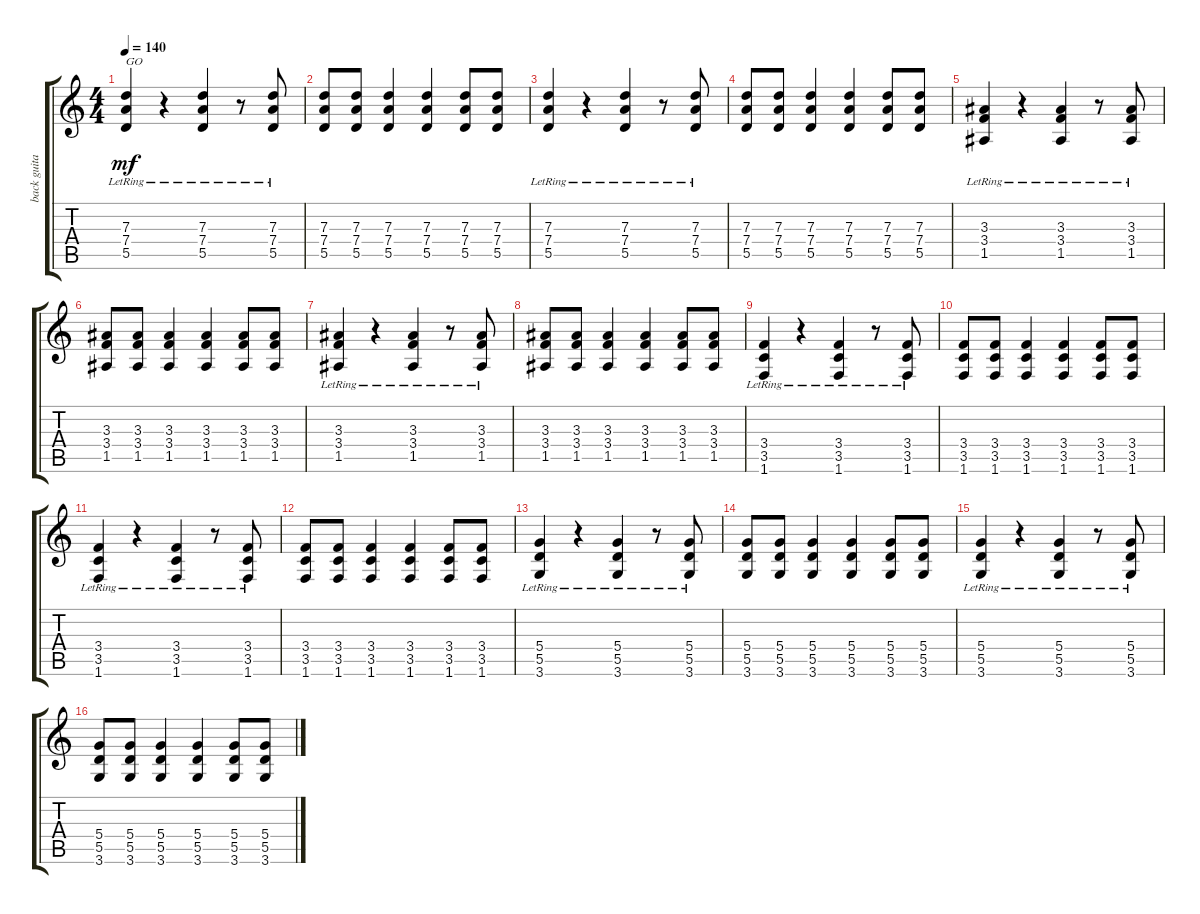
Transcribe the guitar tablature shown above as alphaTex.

\track ("back guitar" "back guita") {instrument acousticguitarsteel}
\staff {score tabs}
\tuning (E4 B3 G3 D3 A2 E2) {hide}
\ts (4 4)
\tempo 140
\clef g2
\ks c
(7.3{lr} 7.4 5.5).4{txt "GO" dy mf} r.4 (7.3 7.4{lr} 5.5).4 r.8 (7.3{lr} 7.4 5.5).8 |
(7.3 7.4 5.5).8 (7.3 7.4 5.5).8 (7.3 7.4 5.5).4 (7.3 7.4 5.5).4 (7.3 7.4 5.5).8 (7.3 7.4 5.5).8 |
(7.3 7.4{lr} 5.5).4 r.4 (7.3 7.4{lr} 5.5).4 r.8 (7.3{lr} 7.4 5.5).8 |
(7.3 7.4 5.5).8 (7.3 7.4 5.5).8 (7.3 7.4 5.5).4 (7.3 7.4 5.5).4 (7.3 7.4 5.5).8 (7.3 7.4 5.5).8 |
(3.3{lr} 3.4 1.5).4 r.4 (3.3{lr} 3.4 1.5).4 r.8 (3.3{lr} 3.4 1.5).8 |
(3.3 3.4 1.5).8 (3.3 3.4 1.5).8 (3.3 3.4 1.5).4 (3.3 3.4 1.5).4 (3.3 3.4 1.5).8 (3.3 3.4 1.5).8 |
(3.3{lr} 3.4 1.5).4 r.4 (3.3{lr} 3.4 1.5).4 r.8 (3.3{lr} 3.4 1.5).8 |
(3.3 3.4 1.5).8 (3.3 3.4 1.5).8 (3.3 3.4 1.5).4 (3.3 3.4 1.5).4 (3.3 3.4 1.5).8 (3.3 3.4 1.5).8 |
(3.4{lr} 3.5{lr} 1.6{lr}).4 r.4 (3.4{lr} 3.5{lr} 1.6{lr}).4 r.8 (3.4{lr} 3.5{lr} 1.6{lr}).8 |
(3.4 3.5 1.6).8 (3.4 3.5 1.6).8 (3.4 3.5 1.6).4 (3.4 3.5 1.6).4 (3.4 3.5 1.6).8 (3.4 3.5 1.6).8 |
(3.4{lr} 3.5{lr} 1.6{lr}).4 r.4 (3.4{lr} 3.5{lr} 1.6{lr}).4 r.8 (3.4{lr} 3.5{lr} 1.6{lr}).8 |
(3.4 3.5 1.6).8 (3.4 3.5 1.6).8 (3.4 3.5 1.6).4 (3.4 3.5 1.6).4 (3.4 3.5 1.6).8 (3.4 3.5 1.6).8 |
(5.4{lr} 5.5{lr} 3.6{lr}).4 r.4 (5.4{lr} 5.5{lr} 3.6{lr}).4 r.8 (5.4{lr} 5.5{lr} 3.6{lr}).8 |
(5.4 5.5 3.6).8 (5.4 5.5 3.6).8 (5.4 5.5 3.6).4 (5.4 5.5 3.6).4 (5.4 5.5 3.6).8 (5.4 5.5 3.6).8 |
(5.4{lr} 5.5{lr} 3.6{lr}).4 r.4 (5.4{lr} 5.5{lr} 3.6{lr}).4 r.8 (5.4{lr} 5.5{lr} 3.6{lr}).8 |
(5.4 5.5 3.6).8 (5.4 5.5 3.6).8 (5.4 5.5 3.6).4 (5.4 5.5 3.6).4 (5.4 5.5 3.6).8 (5.4 5.5 3.6).8
